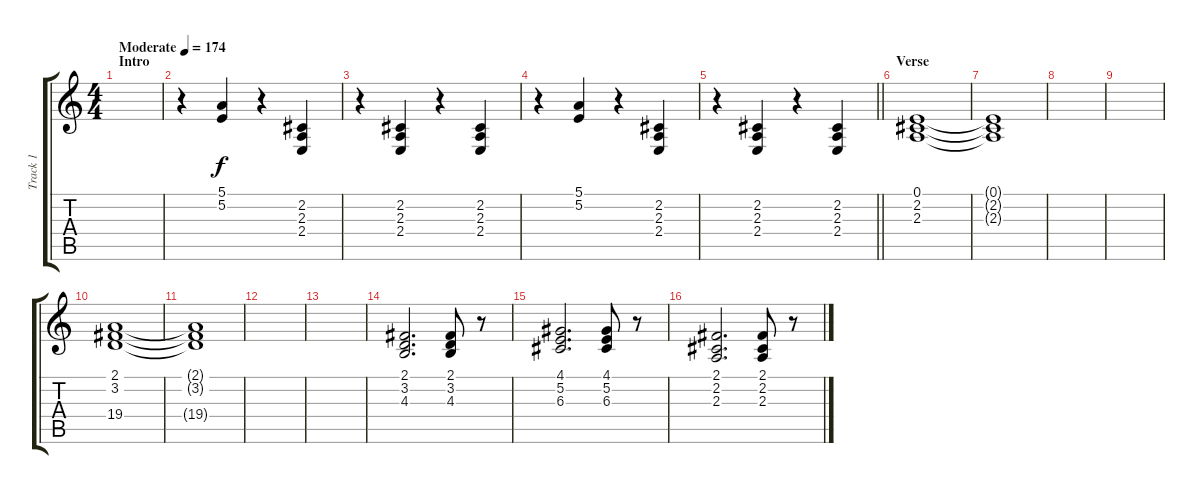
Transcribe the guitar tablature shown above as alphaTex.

\track ("Track 1" "Track 1") {instrument acousticgrandpiano}
\staff {score tabs}
\tuning (E4 B3 G3 D3 A2 E2) {hide}
\ts (4 4)
\section ("" "Intro")
\tempo (174 "Moderate")
\clef g2
\ks c
|
r.4 (5.1 5.2).4 r.4 (2.2 2.3 2.4).4 |
r.4 (2.2 2.3 2.4).4 r.4 (2.2 2.3 2.4).4 |
r.4 (5.1 5.2).4 r.4 (2.2 2.3 2.4).4 |
\barLineRight lightlight
r.4 (2.2 2.3 2.4).4 r.4 (2.2 2.3 2.4).4 |
\section ("" "Verse ")
(0.1 2.2 2.3).1 |
(0.1{t} 2.2{t} 2.3{t}).1 |
|
|
(2.1 3.2 19.4).1 |
(2.1{t} 3.2{t} 19.4{t}).1 |
|
|
(2.1 3.2 4.3).2{d} (2.1 3.2 4.3).8 r.8 |
(4.1 5.2 6.3).2{d} (4.1 5.2 6.3).8 r.8 |
(2.1 2.2 2.3).2{d} (2.1 2.2 2.3).8 r.8
